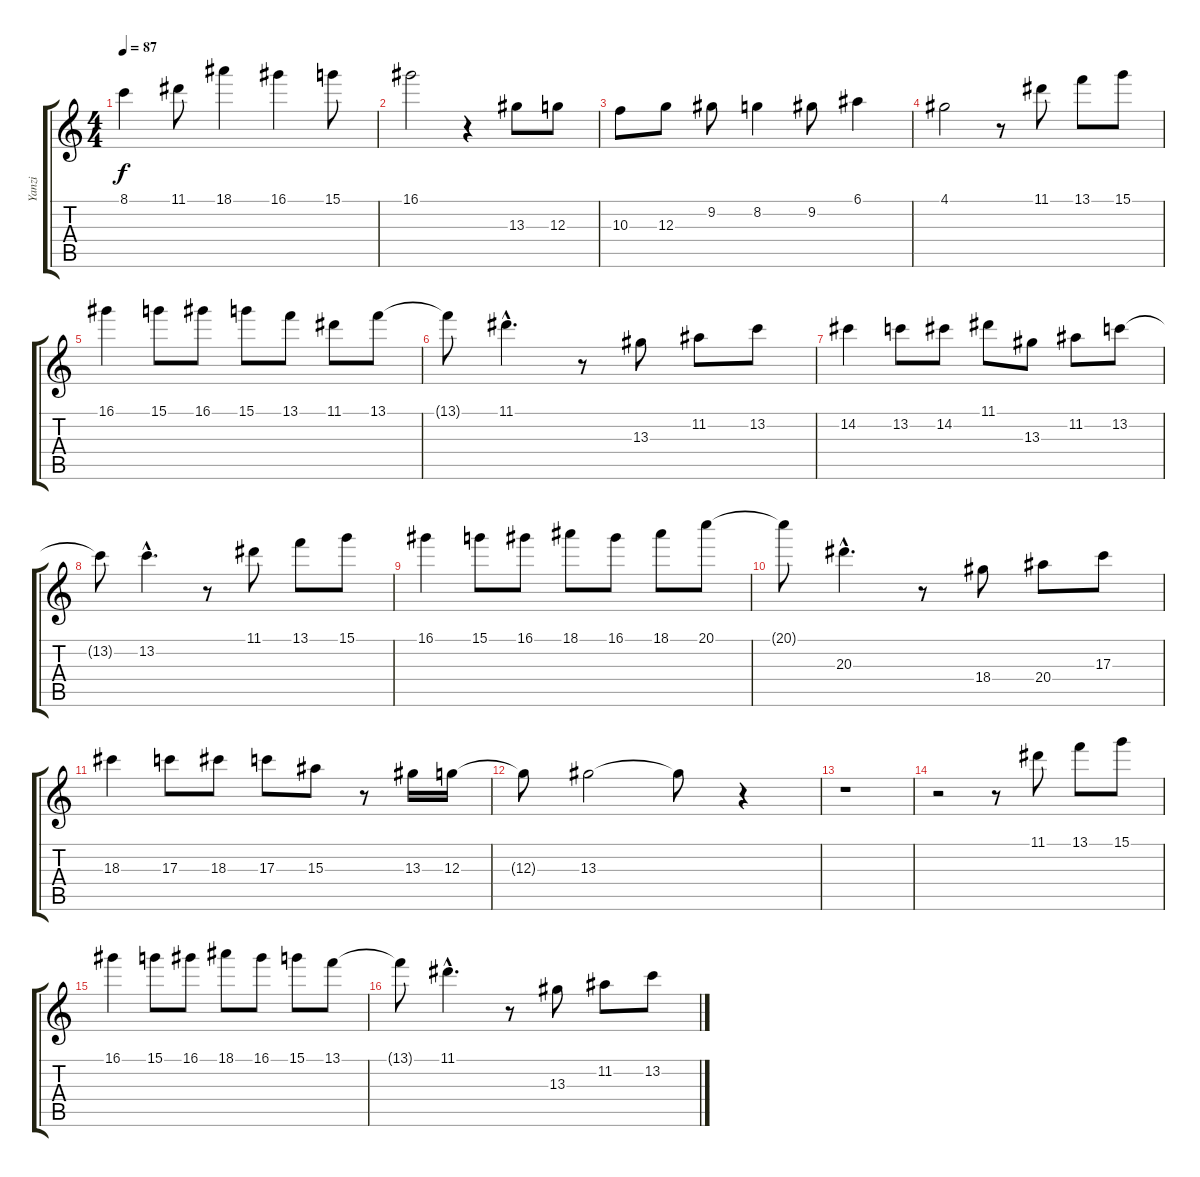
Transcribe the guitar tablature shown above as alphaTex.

\track ("Yanzi" "Yanzi") {instrument acousticguitarnylon}
\staff {score tabs}
\tuning (E4 B3 G3 D3 A2 E2) {hide}
\ts (4 4)
\tempo 87
\clef g2
\ks c
8.1{t}.4{dy f} 11.1.8 18.1.4 16.1.4 15.1.8 |
16.1.2 r.4 13.3.8 12.3.8 |
10.3.8 12.3.8 9.2.8 8.2.4 9.2.8 6.1.4 |
4.1.2 r.8 11.1.8 13.1.8 15.1.8 |
16.1.4 15.1.8 16.1.8 15.1.8 13.1.8 11.1.8 13.1.8 |
13.1{t}.8 11.1{hac}.4{d} r.8 13.3.8 11.2.8 13.2.8 |
14.2.4 13.2.8 14.2.8 11.1.8 13.3.8 11.2.8 13.2.8 |
13.2{t}.8 13.2{hac}.4{d} r.8 11.1.8 13.1.8 15.1.8 |
16.1.4 15.1.8 16.1.8 18.1.8 16.1.8 18.1.8 20.1.8 |
20.1{t}.8 20.3{hac}.4{d} r.8 18.4.8 20.4.8 17.3.8 |
18.3.4 17.3.8 18.3.8 17.3.8 15.3.8 r.8 13.3.16 12.3.16 |
12.3{t}.8 13.3.2 13.3{t}.8 r.4 |
r.1 |
r.2 r.8 11.1.8 13.1.8 15.1.8 |
16.1.4 15.1.8 16.1.8 18.1.8 16.1.8 15.1.8 13.1.8 |
13.1{t}.8 11.1{hac}.4{d} r.8 13.3.8 11.2.8 13.2.8
